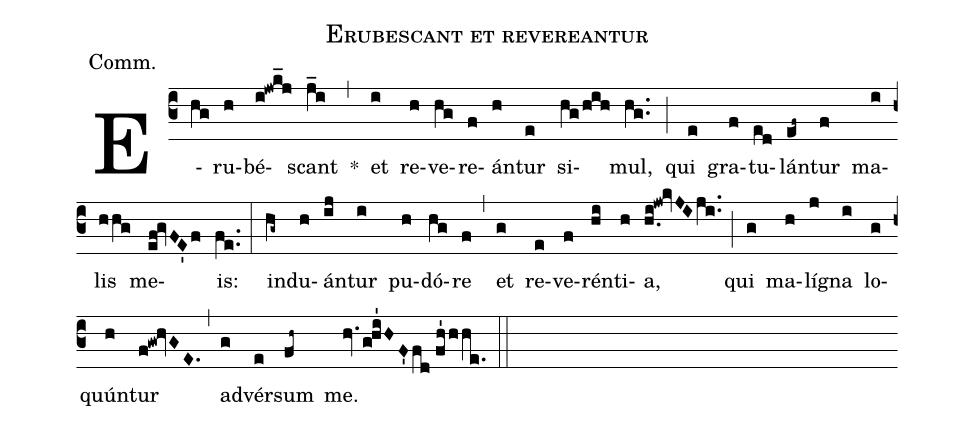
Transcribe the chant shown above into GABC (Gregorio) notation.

name:Erubescant et revereantur;
annotation:Comm.;
mode:7;
office-part:Communion;
%%
(c3) E-(hg)ru(h)bé(i!jwk_j)scant(j_i) *(,)
et(i) re(h)ve(hg)re(f)án(h)tur(e) si(hg/hih)mul,(hg..) (;)
qui(e) gra(f)tu(ed)lán(ef~)tur(f) ma(i)lis(hhg) me(ef!gvFE'f)is:(fe..) (:)
in(hg~)du(h)án(ij)tur(i) pu(h)dó(hg)re(f) (,)
et(g) re(e)ve(f)rén(hi)ti(h)a,(h.i!jw!kvJIji..) (;)
qui(g) ma(h)lí(j)gna(i) lo(g)quún(h)tur(f!gw!hvGE.) (,)
ad(g)vér(e)sum(fh~) me.(hv.g!hi'HF'fd//fh'hhe.) (::)
